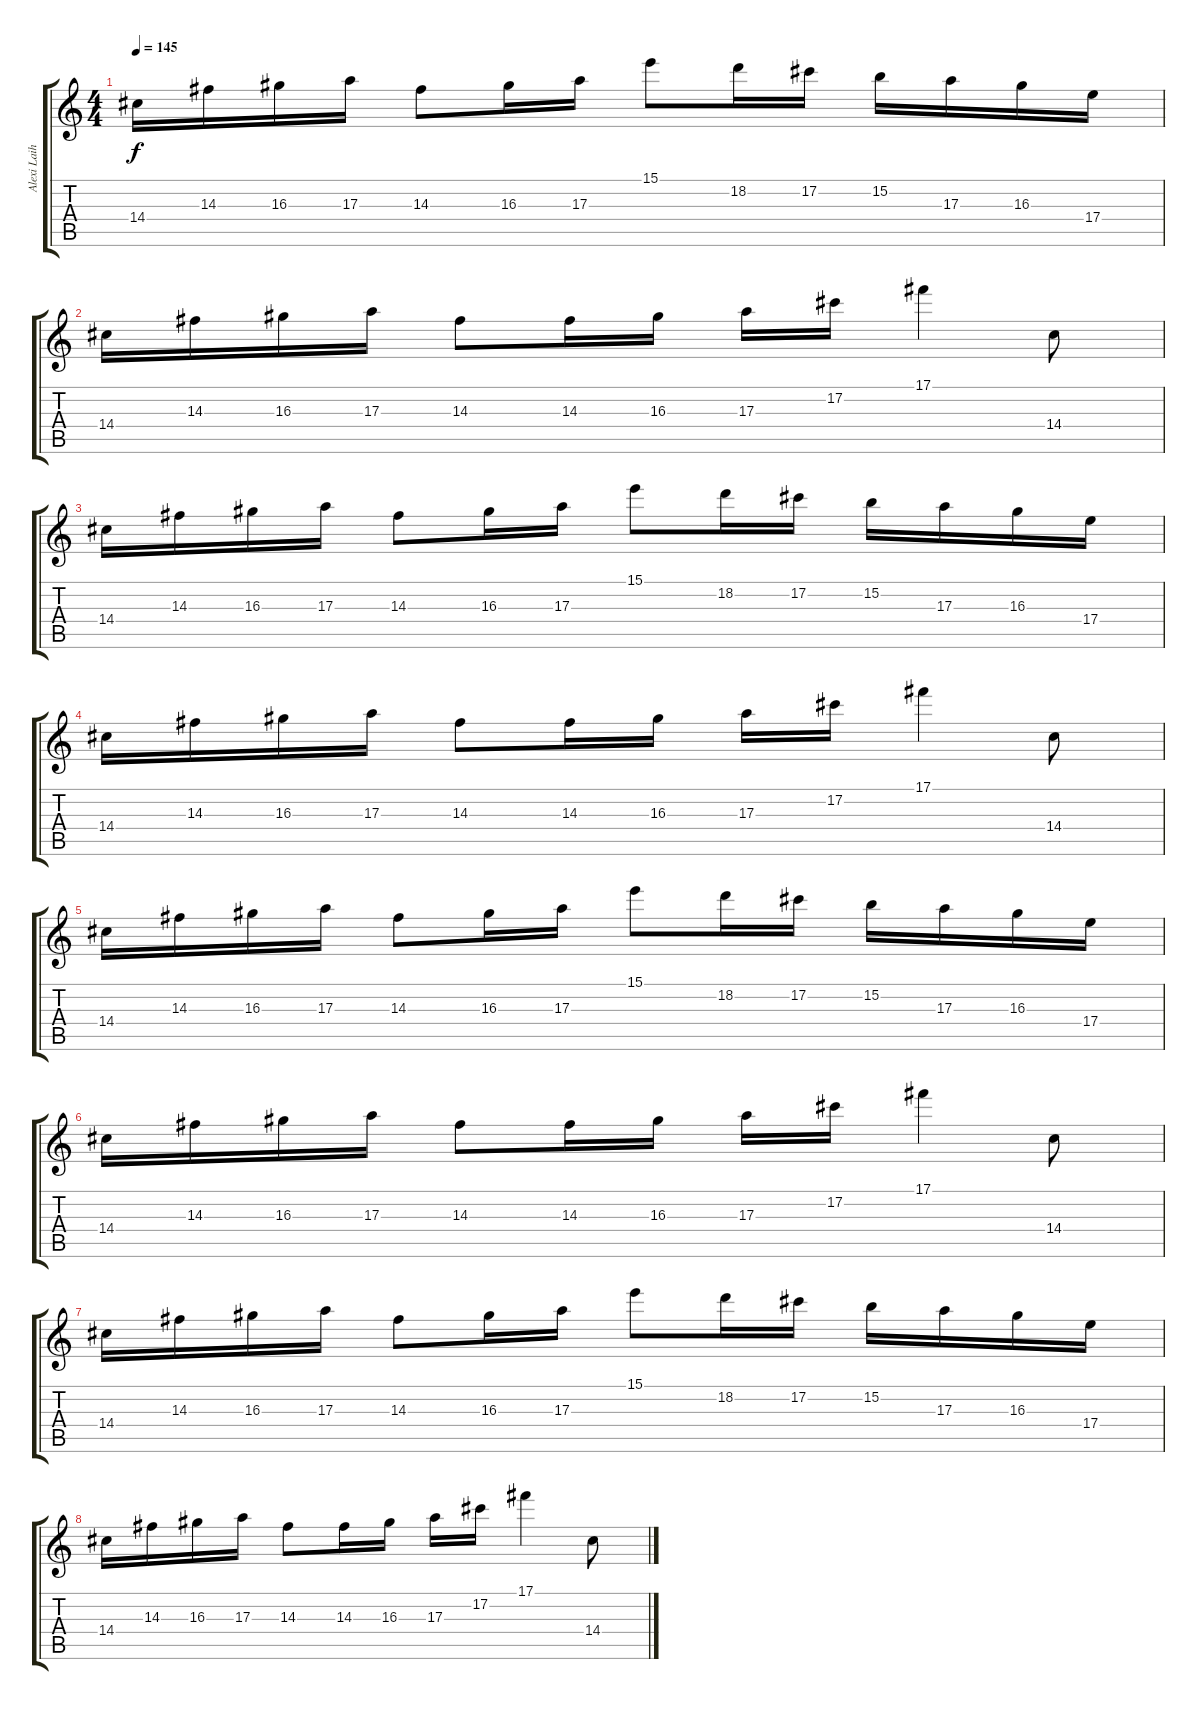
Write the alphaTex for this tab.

\track ("Alexi Laiho" "Alexi Laih") {instrument distortionguitar}
\staff {score tabs}
\tuning (Db4 Ab3 E3 B2 Gb2 Db2) {hide}
\ts (4 4)
\tempo 145
\clef g2
\ks c
14.4.16{dy f} 14.3.16 16.3.16 17.3.16 14.3.8 16.3.16 17.3.16 15.1.8 18.2.16 17.2.16 15.2.16 17.3.16 16.3.16 17.4.16 |
14.4.16 14.3.16 16.3.16 17.3.16 14.3.8 14.3.16 16.3.16 17.3.16 17.2.16 17.1.4 14.4.8 |
14.4.16 14.3.16 16.3.16 17.3.16 14.3.8 16.3.16 17.3.16 15.1.8 18.2.16 17.2.16 15.2.16 17.3.16 16.3.16 17.4.16 |
14.4.16 14.3.16 16.3.16 17.3.16 14.3.8 14.3.16 16.3.16 17.3.16 17.2.16 17.1.4 14.4.8 |
14.4.16 14.3.16 16.3.16 17.3.16 14.3.8 16.3.16 17.3.16 15.1.8 18.2.16 17.2.16 15.2.16 17.3.16 16.3.16 17.4.16 |
14.4.16 14.3.16 16.3.16 17.3.16 14.3.8 14.3.16 16.3.16 17.3.16 17.2.16 17.1.4 14.4.8 |
14.4.16 14.3.16 16.3.16 17.3.16 14.3.8 16.3.16 17.3.16 15.1.8 18.2.16 17.2.16 15.2.16 17.3.16 16.3.16 17.4.16 |
14.4.16 14.3.16 16.3.16 17.3.16 14.3.8 14.3.16 16.3.16 17.3.16 17.2.16 17.1.4 14.4.8
